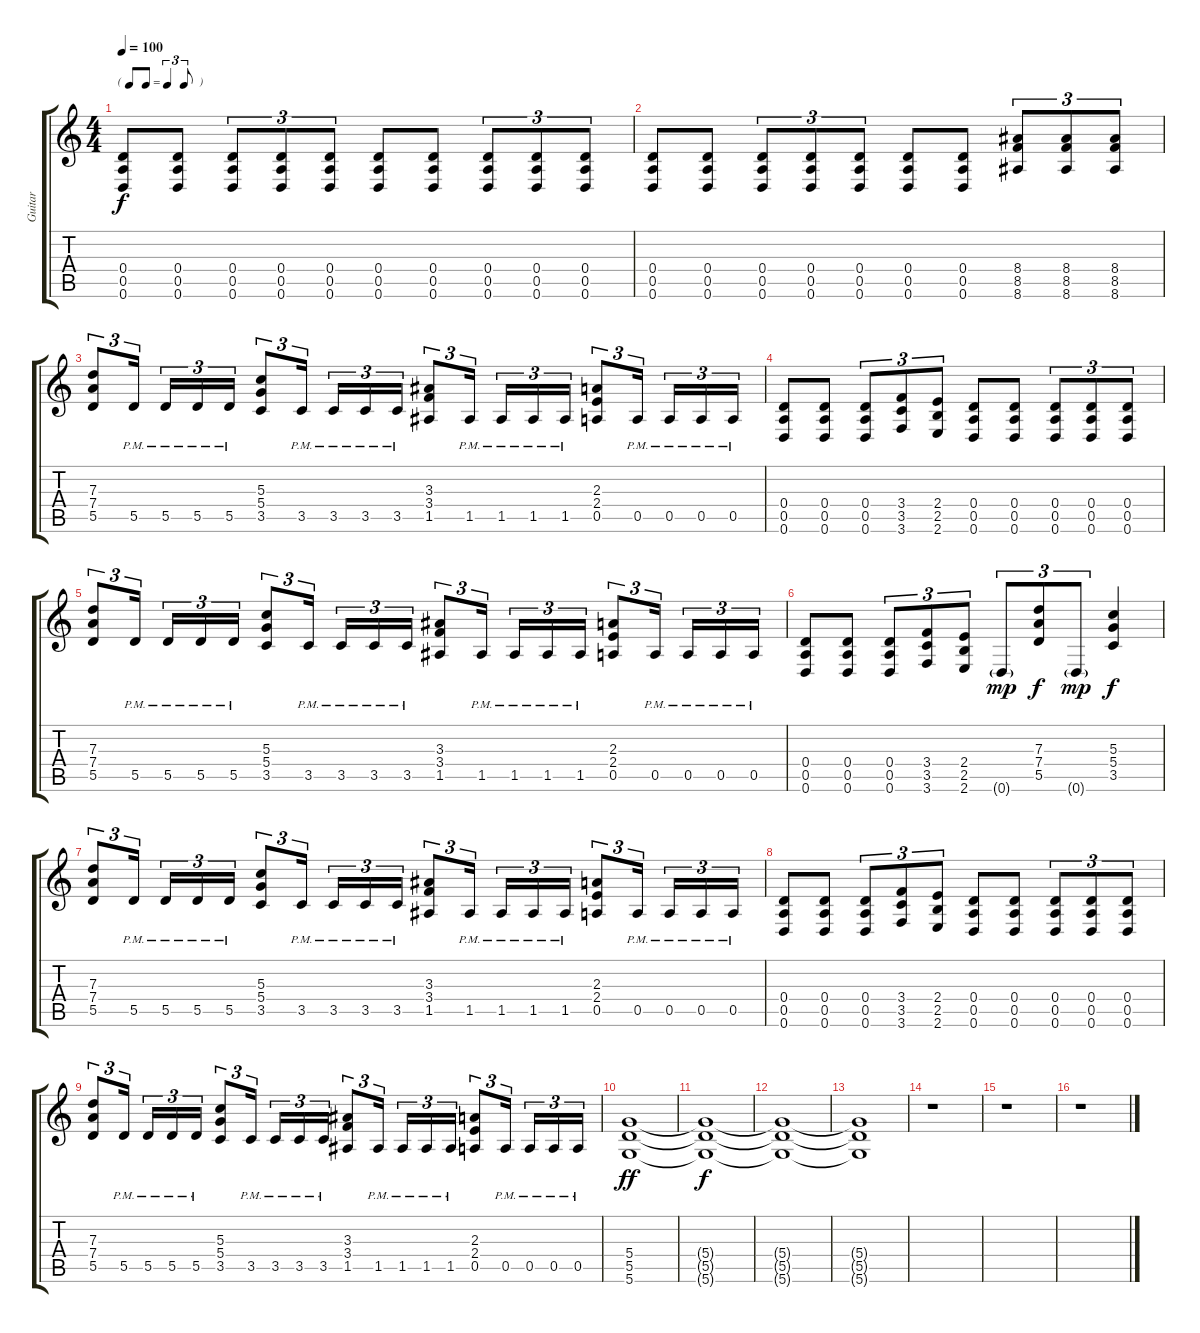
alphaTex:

\track ("Guitar" "Guitar") {instrument distortionguitar}
\staff {score tabs}
\tuning (E4 B3 G3 D3 A2 D2) {hide}
\ts (4 4)
\tf triplet8th
\tempo 100
\clef g2
\ks c
(0.4 0.5 0.6).8{dy f} (0.4 0.5 0.6).8 (0.4 0.5 0.6).8{tu (3 2)} (0.4 0.5 0.6).8{tu (3 2)} (0.4 0.5 0.6).8{tu (3 2)} (0.4 0.5 0.6).8 (0.4 0.5 0.6).8 (0.4 0.5 0.6).8{tu (3 2)} (0.4 0.5 0.6).8{tu (3 2)} (0.4 0.5 0.6).8{tu (3 2)} |
(0.4 0.5 0.6).8 (0.4 0.5 0.6).8 (0.4 0.5 0.6).8{tu (3 2)} (0.4 0.5 0.6).8{tu (3 2)} (0.4 0.5 0.6).8{tu (3 2)} (0.4 0.5 0.6).8 (0.4 0.5 0.6).8 (8.4 8.5 8.6).8{tu (3 2)} (8.4 8.5 8.6).8{tu (3 2)} (8.4 8.5 8.6).8{tu (3 2)} |
(7.3 7.4 5.5).8{tu (3 2)} 5.5{pm}.16{tu (3 2) beam splitsecondary} 5.5{pm}.16{tu (3 2)} 5.5{pm}.16{tu (3 2)} 5.5{pm}.16{tu (3 2)} (5.3 5.4 3.5).8{tu (3 2)} 3.5{pm}.16{tu (3 2) beam splitsecondary} 3.5{pm}.16{tu (3 2)} 3.5{pm}.16{tu (3 2)} 3.5{pm}.16{tu (3 2)} (3.3 3.4 1.5).8{tu (3 2)} 1.5{pm}.16{tu (3 2) beam splitsecondary} 1.5{pm}.16{tu (3 2)} 1.5{pm}.16{tu (3 2)} 1.5{pm}.16{tu (3 2)} (2.3 2.4 0.5).8{tu (3 2)} 0.5{pm}.16{tu (3 2) beam splitsecondary} 0.5{pm}.16{tu (3 2)} 0.5{pm}.16{tu (3 2)} 0.5{pm}.16{tu (3 2)} |
(0.4 0.5 0.6).8 (0.4 0.5 0.6).8 (0.4 0.5 0.6).8{tu (3 2)} (3.4 3.5 3.6).8{tu (3 2)} (2.4 2.5 2.6).8{tu (3 2)} (0.4 0.5 0.6).8 (0.4 0.5 0.6).8 (0.4 0.5 0.6).8{tu (3 2)} (0.4 0.5 0.6).8{tu (3 2)} (0.4 0.5 0.6).8{tu (3 2)} |
(7.3 7.4 5.5).8{tu (3 2)} 5.5{pm}.16{tu (3 2) beam splitsecondary} 5.5{pm}.16{tu (3 2)} 5.5{pm}.16{tu (3 2)} 5.5{pm}.16{tu (3 2)} (5.3 5.4 3.5).8{tu (3 2)} 3.5{pm}.16{tu (3 2) beam splitsecondary} 3.5{pm}.16{tu (3 2)} 3.5{pm}.16{tu (3 2)} 3.5{pm}.16{tu (3 2)} (3.3 3.4 1.5).8{tu (3 2)} 1.5{pm}.16{tu (3 2) beam splitsecondary} 1.5{pm}.16{tu (3 2)} 1.5{pm}.16{tu (3 2)} 1.5{pm}.16{tu (3 2)} (2.3 2.4 0.5).8{tu (3 2)} 0.5{pm}.16{tu (3 2) beam splitsecondary} 0.5{pm}.16{tu (3 2)} 0.5{pm}.16{tu (3 2)} 0.5{pm}.16{tu (3 2)} |
(0.4 0.5 0.6).8 (0.4 0.5 0.6).8 (0.4 0.5 0.6).8{tu (3 2)} (3.4 3.5 3.6).8{tu (3 2)} (2.4 2.5 2.6).8{tu (3 2)} 0.6{g}.8{tu (3 2) dy mp} (7.3 7.4 5.5).8{tu (3 2) dy f} 0.6{g}.8{tu (3 2) dy mp} (5.3 5.4 3.5).4{dy f} |
(7.3 7.4 5.5).8{tu (3 2)} 5.5{pm}.16{tu (3 2) beam splitsecondary} 5.5{pm}.16{tu (3 2)} 5.5{pm}.16{tu (3 2)} 5.5{pm}.16{tu (3 2)} (5.3 5.4 3.5).8{tu (3 2)} 3.5{pm}.16{tu (3 2) beam splitsecondary} 3.5{pm}.16{tu (3 2)} 3.5{pm}.16{tu (3 2)} 3.5{pm}.16{tu (3 2)} (3.3 3.4 1.5).8{tu (3 2)} 1.5{pm}.16{tu (3 2) beam splitsecondary} 1.5{pm}.16{tu (3 2)} 1.5{pm}.16{tu (3 2)} 1.5{pm}.16{tu (3 2)} (2.3 2.4 0.5).8{tu (3 2)} 0.5{pm}.16{tu (3 2) beam splitsecondary} 0.5{pm}.16{tu (3 2)} 0.5{pm}.16{tu (3 2)} 0.5{pm}.16{tu (3 2)} |
(0.4 0.5 0.6).8 (0.4 0.5 0.6).8 (0.4 0.5 0.6).8{tu (3 2)} (3.4 3.5 3.6).8{tu (3 2)} (2.4 2.5 2.6).8{tu (3 2)} (0.4 0.5 0.6).8 (0.4 0.5 0.6).8 (0.4 0.5 0.6).8{tu (3 2)} (0.4 0.5 0.6).8{tu (3 2)} (0.4 0.5 0.6).8{tu (3 2)} |
(7.3 7.4 5.5).8{tu (3 2)} 5.5{pm}.16{tu (3 2) beam splitsecondary} 5.5{pm}.16{tu (3 2)} 5.5{pm}.16{tu (3 2)} 5.5{pm}.16{tu (3 2)} (5.3 5.4 3.5).8{tu (3 2)} 3.5{pm}.16{tu (3 2) beam splitsecondary} 3.5{pm}.16{tu (3 2)} 3.5{pm}.16{tu (3 2)} 3.5{pm}.16{tu (3 2)} (3.3 3.4 1.5).8{tu (3 2)} 1.5{pm}.16{tu (3 2) beam splitsecondary} 1.5{pm}.16{tu (3 2)} 1.5{pm}.16{tu (3 2)} 1.5{pm}.16{tu (3 2)} (2.3 2.4 0.5).8{tu (3 2)} 0.5{pm}.16{tu (3 2) beam splitsecondary} 0.5{pm}.16{tu (3 2)} 0.5{pm}.16{tu (3 2)} 0.5{pm}.16{tu (3 2)} |
(5.4 5.5 5.6).1{dy ff volume 0} |
(5.4{t} 5.5{t} 5.6{t}).1{dy f} |
(5.4{t} 5.5{t} 5.6{t}).1 |
(5.4{t} 5.5{t} 5.6{t}).1 |
r.1 |
r.1 |
r.1
